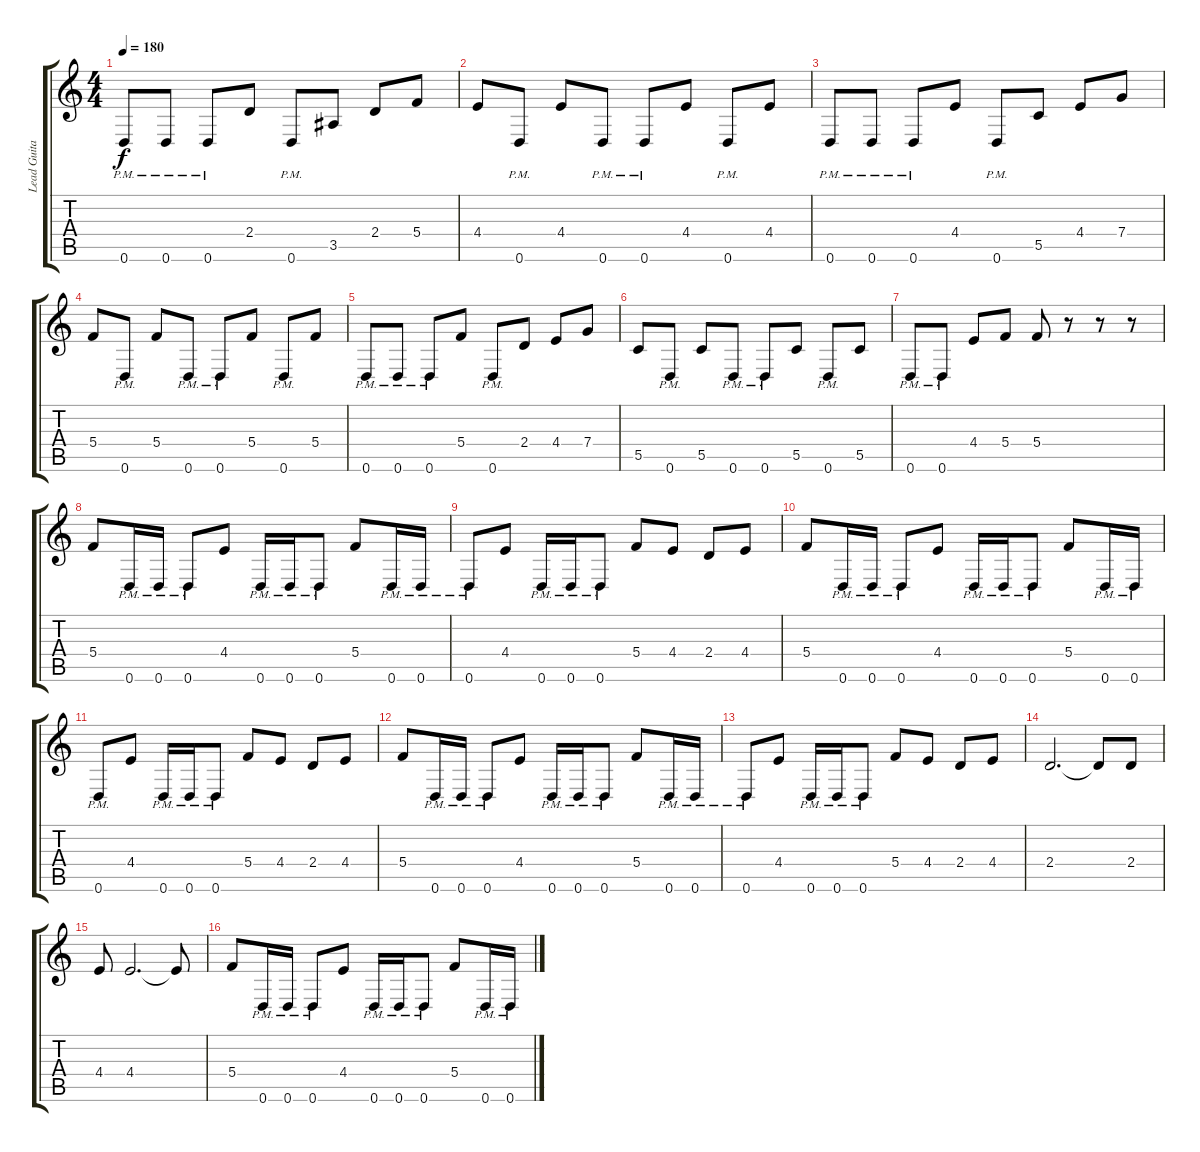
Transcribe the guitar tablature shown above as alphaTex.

\track ("Lead Guitar" "Lead Guita") {instrument distortionguitar}
\staff {score tabs}
\tuning (D4 A3 F3 C3 G2 D2) {hide}
\ts (4 4)
\tempo 180
\clef g2
\ks c
0.6{pm}.8{dy f} 0.6{pm}.8 0.6{pm}.8 2.4.8 0.6{pm}.8 3.5.8 2.4.8 5.4.8 |
4.4.8 0.6{pm}.8 4.4.8 0.6{pm}.8 0.6{pm}.8 4.4.8 0.6{pm}.8 4.4.8 |
0.6{pm}.8 0.6{pm}.8 0.6{pm}.8 4.4.8 0.6{pm}.8 5.5.8 4.4.8 7.4.8 |
5.4.8 0.6{pm}.8 5.4.8 0.6{pm}.8 0.6{pm}.8 5.4.8 0.6{pm}.8 5.4.8 |
0.6{pm}.8 0.6{pm}.8 0.6{pm}.8 5.4.8 0.6{pm}.8 2.4.8 4.4.8 7.4.8 |
5.5.8 0.6{pm}.8 5.5.8 0.6{pm}.8 0.6{pm}.8 5.5.8 0.6{pm}.8 5.5.8 |
0.6{pm}.8 0.6{pm}.8 4.4.8 5.4.8 5.4.8 r.8 r.8 r.8 |
5.4.8 0.6{pm}.16 0.6{pm}.16 0.6{pm}.8 4.4.8 0.6{pm}.16 0.6{pm}.16 0.6{pm}.8 5.4.8 0.6{pm}.16 0.6{pm}.16 |
0.6{pm}.8 4.4.8 0.6{pm}.16 0.6{pm}.16 0.6{pm}.8 5.4.8 4.4.8 2.4.8 4.4.8 |
5.4.8 0.6{pm}.16 0.6{pm}.16 0.6{pm}.8 4.4.8 0.6{pm}.16 0.6{pm}.16 0.6{pm}.8 5.4.8 0.6{pm}.16 0.6{pm}.16 |
0.6{pm}.8 4.4.8 0.6{pm}.16 0.6{pm}.16 0.6{pm}.8 5.4.8 4.4.8 2.4.8 4.4.8 |
5.4.8 0.6{pm}.16 0.6{pm}.16 0.6{pm}.8 4.4.8 0.6{pm}.16 0.6{pm}.16 0.6{pm}.8 5.4.8 0.6{pm}.16 0.6{pm}.16 |
0.6{pm}.8 4.4.8 0.6{pm}.16 0.6{pm}.16 0.6{pm}.8 5.4.8 4.4.8 2.4.8 4.4.8 |
2.4.2{d} 2.4{t}.8 2.4.8 |
4.4.8 4.4.2{d} 4.4{t}.8 |
5.4.8 0.6{pm}.16 0.6{pm}.16 0.6{pm}.8 4.4.8 0.6{pm}.16 0.6{pm}.16 0.6{pm}.8 5.4.8 0.6{pm}.16 0.6{pm}.16
